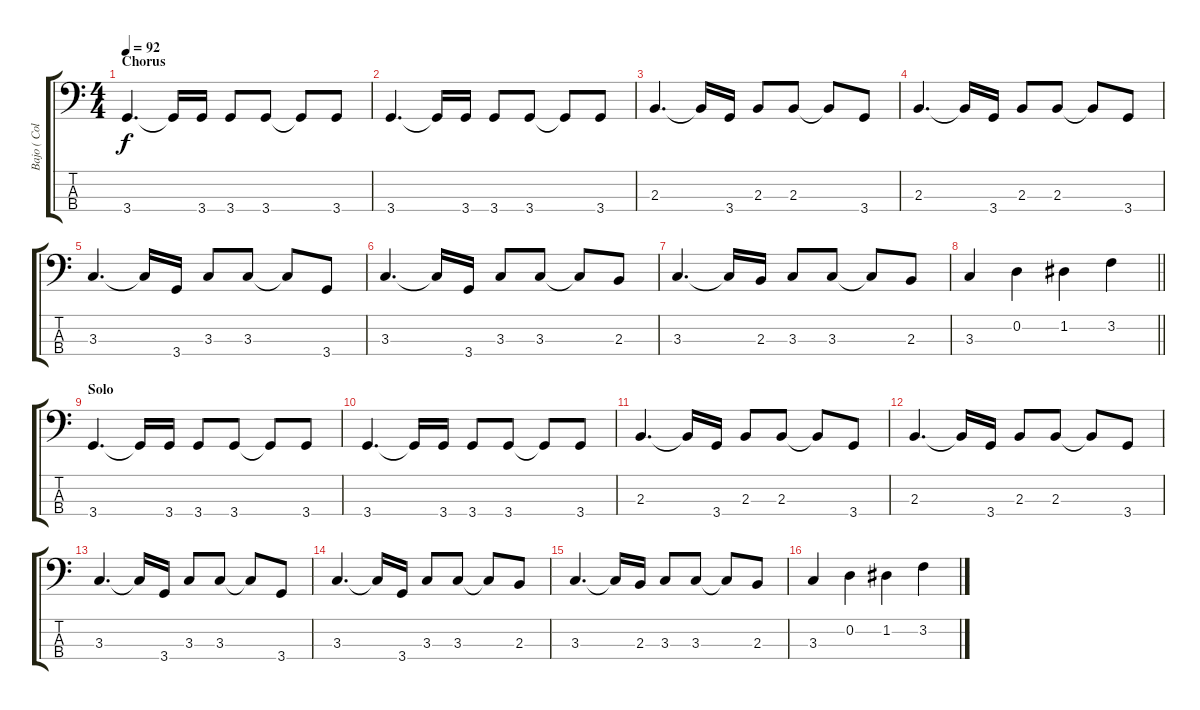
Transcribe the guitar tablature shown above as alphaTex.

\track ("Bajo ( Colin Grenwood )" "Bajo ( Col") {instrument electricbassfinger}
\staff {score tabs}
\tuning (G2 D2 A1 E1) {hide}
\ts (4 4)
\section ("" "Chorus")
\tempo 92
\clef f4
\ks c
3.4.4{d dy f} 3.4{t}.16 3.4.16 3.4.8 3.4.8 3.4{t}.8 3.4.8 |
3.4.4{d} 3.4{t}.16 3.4.16 3.4.8 3.4.8 3.4{t}.8 3.4.8 |
2.3.4{d} 2.3{t}.16 3.4.16 2.3.8 2.3.8 2.3{t}.8 3.4.8 |
2.3.4{d} 2.3{t}.16 3.4.16 2.3.8 2.3.8 2.3{t}.8 3.4.8 |
3.3.4{d} 3.3{t}.16 3.4.16 3.3.8 3.3.8 3.3{t}.8 3.4.8 |
3.3.4{d} 3.3{t}.16 3.4.16 3.3.8 3.3.8 3.3{t}.8 2.3.8 |
3.3.4{d} 3.3{t}.16 2.3.16 3.3.8 3.3.8 3.3{t}.8 2.3.8 |
\barLineRight lightlight
3.3.4 0.2.4 1.2.4 3.2.4 |
\section ("" "Solo")
3.4.4{d} 3.4{t}.16 3.4.16 3.4.8 3.4.8 3.4{t}.8 3.4.8 |
3.4.4{d} 3.4{t}.16 3.4.16 3.4.8 3.4.8 3.4{t}.8 3.4.8 |
2.3.4{d} 2.3{t}.16 3.4.16 2.3.8 2.3.8 2.3{t}.8 3.4.8 |
2.3.4{d} 2.3{t}.16 3.4.16 2.3.8 2.3.8 2.3{t}.8 3.4.8 |
3.3.4{d} 3.3{t}.16 3.4.16 3.3.8 3.3.8 3.3{t}.8 3.4.8 |
3.3.4{d} 3.3{t}.16 3.4.16 3.3.8 3.3.8 3.3{t}.8 2.3.8 |
3.3.4{d} 3.3{t}.16 2.3.16 3.3.8 3.3.8 3.3{t}.8 2.3.8 |
3.3.4 0.2.4 1.2.4 3.2.4
